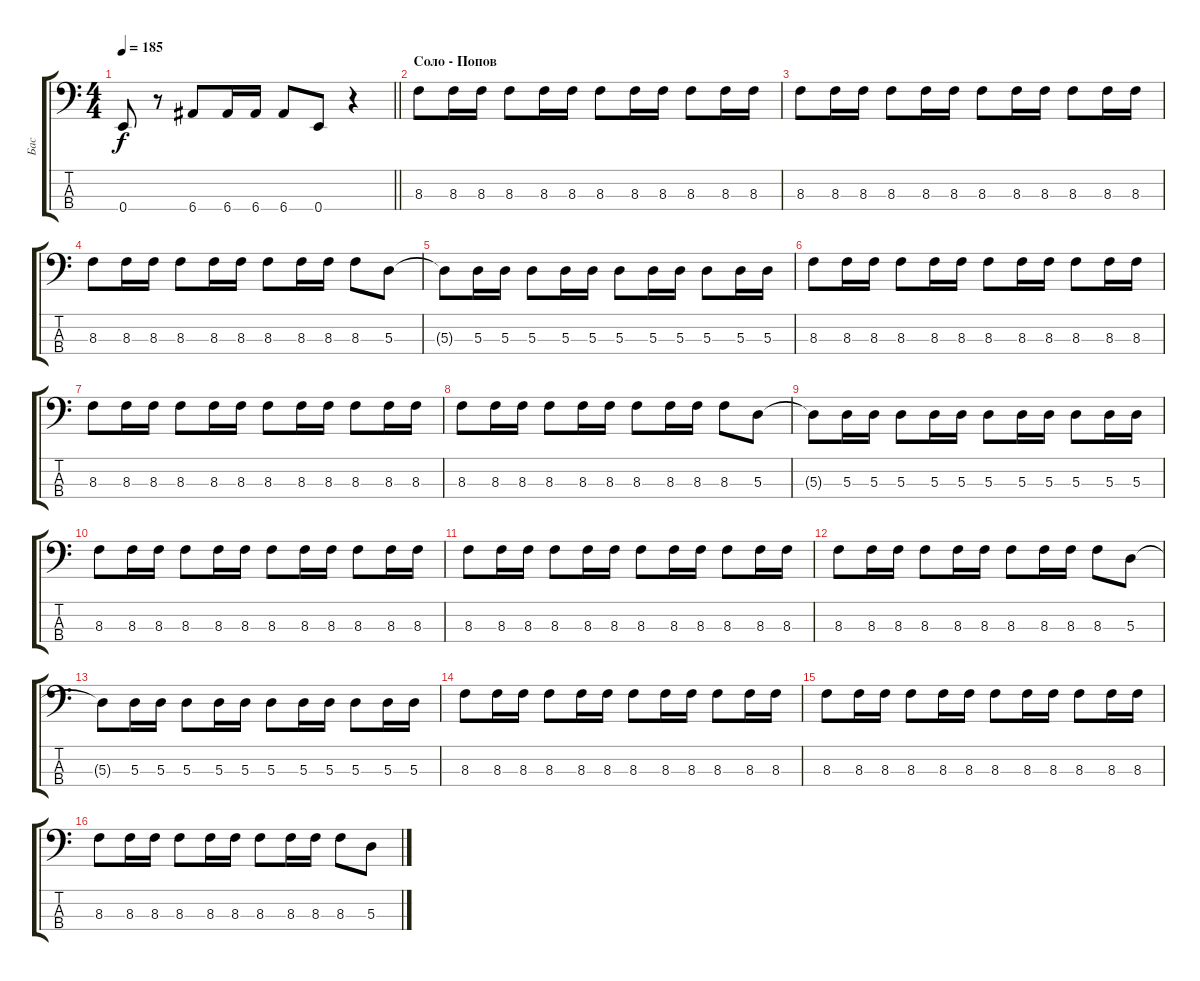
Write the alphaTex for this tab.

\track ("Бас" "Бас") {instrument electricbassfinger}
\staff {score tabs}
\tuning (G2 D2 A1 E1) {hide}
\ts (4 4)
\tempo 185
\clef f4
\barLineRight lightlight
\ks c
0.4.8{dy f} r.8 6.4.8 6.4.16 6.4.16 6.4.8 0.4.8 r.4 |
\section ("" "Соло - Попов")
8.3.8 8.3.16 8.3.16 8.3.8 8.3.16 8.3.16 8.3.8 8.3.16 8.3.16 8.3.8 8.3.16 8.3.16 |
8.3.8 8.3.16 8.3.16 8.3.8 8.3.16 8.3.16 8.3.8 8.3.16 8.3.16 8.3.8 8.3.16 8.3.16 |
8.3.8 8.3.16 8.3.16 8.3.8 8.3.16 8.3.16 8.3.8 8.3.16 8.3.16 8.3.8 5.3.8 |
5.3{t}.8 5.3.16 5.3.16 5.3.8 5.3.16 5.3.16 5.3.8 5.3.16 5.3.16 5.3.8 5.3.16 5.3.16 |
8.3.8 8.3.16 8.3.16 8.3.8 8.3.16 8.3.16 8.3.8 8.3.16 8.3.16 8.3.8 8.3.16 8.3.16 |
8.3.8 8.3.16 8.3.16 8.3.8 8.3.16 8.3.16 8.3.8 8.3.16 8.3.16 8.3.8 8.3.16 8.3.16 |
8.3.8 8.3.16 8.3.16 8.3.8 8.3.16 8.3.16 8.3.8 8.3.16 8.3.16 8.3.8 5.3.8 |
5.3{t}.8 5.3.16 5.3.16 5.3.8 5.3.16 5.3.16 5.3.8 5.3.16 5.3.16 5.3.8 5.3.16 5.3.16 |
8.3.8 8.3.16 8.3.16 8.3.8 8.3.16 8.3.16 8.3.8 8.3.16 8.3.16 8.3.8 8.3.16 8.3.16 |
8.3.8 8.3.16 8.3.16 8.3.8 8.3.16 8.3.16 8.3.8 8.3.16 8.3.16 8.3.8 8.3.16 8.3.16 |
8.3.8 8.3.16 8.3.16 8.3.8 8.3.16 8.3.16 8.3.8 8.3.16 8.3.16 8.3.8 5.3.8 |
5.3{t}.8 5.3.16 5.3.16 5.3.8 5.3.16 5.3.16 5.3.8 5.3.16 5.3.16 5.3.8 5.3.16 5.3.16 |
8.3.8 8.3.16 8.3.16 8.3.8 8.3.16 8.3.16 8.3.8 8.3.16 8.3.16 8.3.8 8.3.16 8.3.16 |
8.3.8 8.3.16 8.3.16 8.3.8 8.3.16 8.3.16 8.3.8 8.3.16 8.3.16 8.3.8 8.3.16 8.3.16 |
8.3.8 8.3.16 8.3.16 8.3.8 8.3.16 8.3.16 8.3.8 8.3.16 8.3.16 8.3.8 5.3.8
